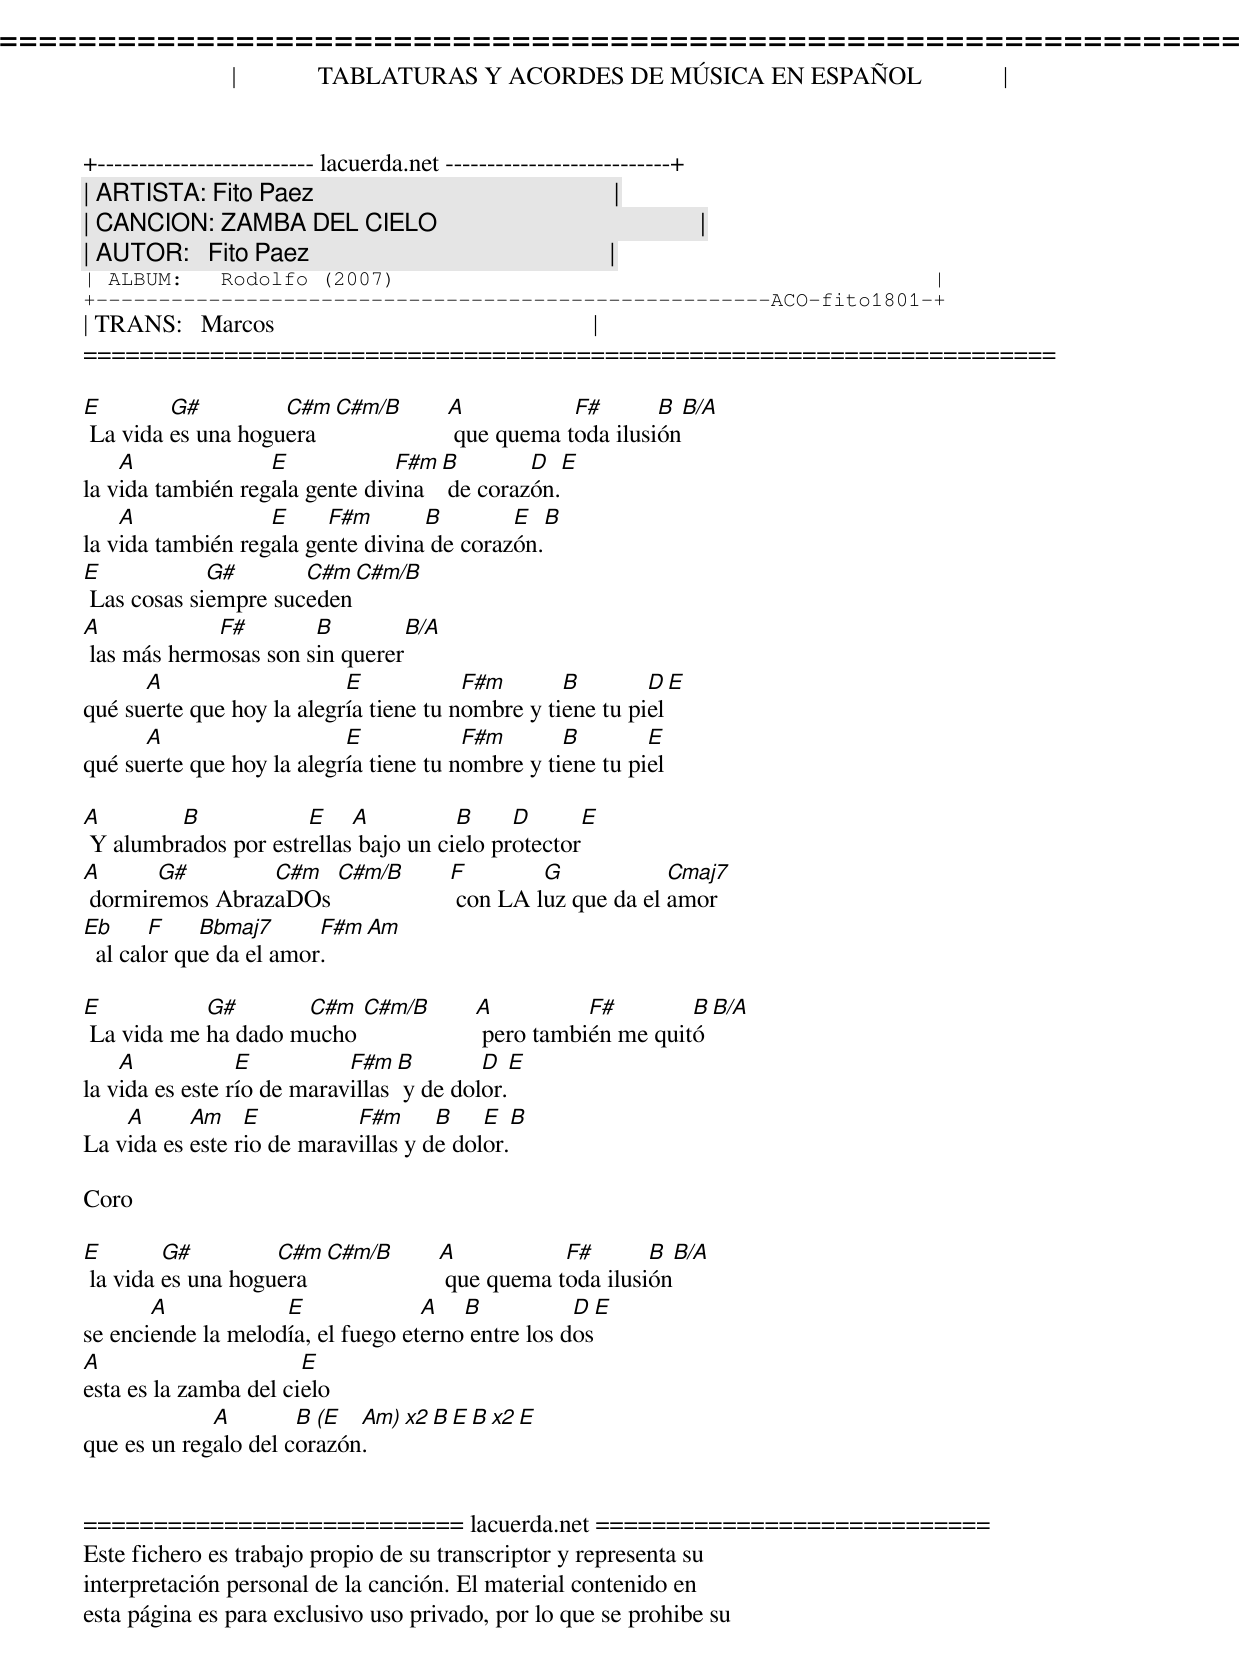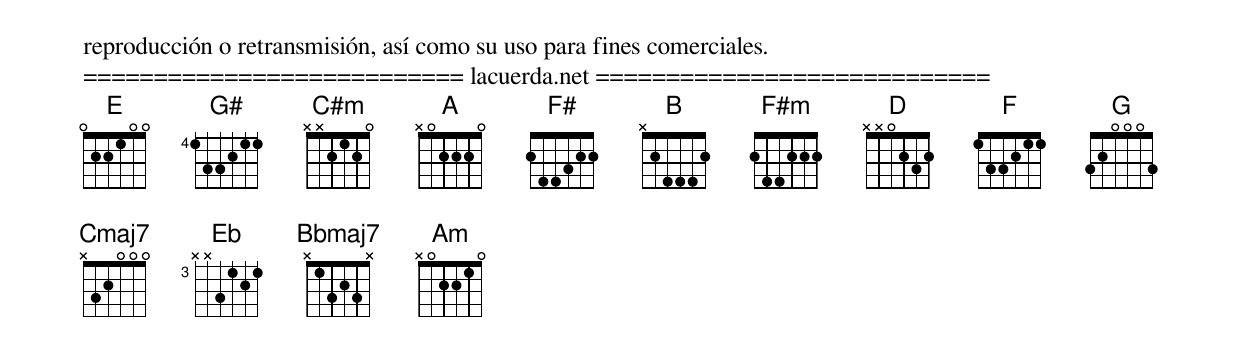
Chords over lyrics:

=====================================================================
|             TABLATURAS Y ACORDES DE MÚSICA EN ESPAÑOL             |
+-------------------------- lacuerda.net ---------------------------+
| ARTISTA: Fito Paez                                                |
| CANCION: ZAMBA DEL CIELO                                          |
| AUTOR:   Fito Paez                                                |
| ALBUM:   Rodolfo (2007)                                           |
+------------------------------------------------------ACO-fito1801-+
| TRANS:   Marcos                                                   |
=====================================================================

E        G#         C#m  C#m/B  A           F#       B  B/A
 La vida es una hoguera          que quema toda ilusión
    A              E            F#m  B        D  E
la vida también regala gente divina   de corazón.
    A              E     F#m       B        E  B
la vida también regala gente divina de corazón.
E            G#       C#m  C#m/B
 Las cosas siempre suceden
A            F#        B        B/A
 las más hermosas son sin querer
      A                    E            F#m       B        D  E
qué suerte que hoy la alegría tiene tu nombre y tiene tu piel
      A                    E            F#m       B        E
qué suerte que hoy la alegría tiene tu nombre y tiene tu piel

A        B            E    A          B     D      E
 Y alumbrados por estrellas bajo un cielo protector
A      G#        C#m  C#m/B  F        G            Cmaj7
 dormiremos AbrazaDOs         con LA luz que da el amor
Eb      F    Bbmaj7      F#m  Am
  al calor que da el amor.

E           G#       C#m  C#m/B  A          F#        B  B/A
 La vida me ha dado mucho         pero también me quitó
    A            E          F#m  B        D  E
la vida es este río de maravillas y de dolor.
    A      Am    E          F#m      B    E  B
La vida es este rio de maravillas y de dolor.

Coro

E        G#         C#m  C#m/B  A           F#       B  B/A
 la vida es una hoguera          que quema toda ilusión
       A            E              A   B           D  E
se enciende la melodía, el fuego eterno entre los dos
A                      E
esta es la zamba del cielo
             A        B (E  Am)  x2 B  E  B  x2  E
que es un regalo del corazón.


=========================== lacuerda.net ============================
Este fichero es trabajo propio de su transcriptor y representa su
interpretación personal de la canción. El material contenido en
esta página es para exclusivo uso privado, por lo que se prohibe su
reproducción o retransmisión, así como su uso para fines comerciales.
=========================== lacuerda.net ============================
